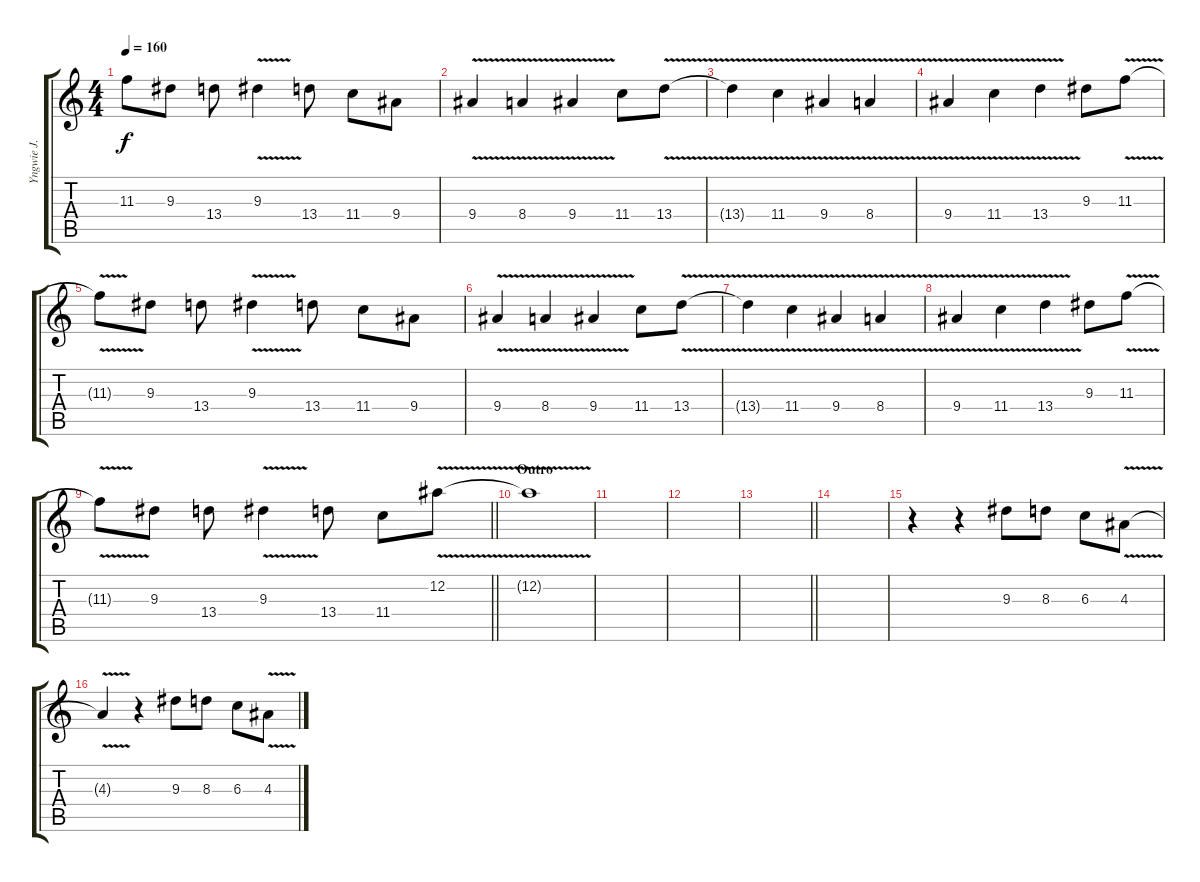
\track ("Yngwie J. Malmsteen" "Yngwie J. ") {instrument overdrivenguitar}
\staff {score tabs}
\tuning (Eb4 Bb3 Gb3 Db3 Ab2 Eb2) {hide}
\ts (4 4)
\tempo 160
\clef g2
\ks c
11.3{t}.8{dy f} 9.3.8 13.4.8 9.3{v}.4 13.4.8 11.4.8 9.4.8 |
9.4{v}.4 8.4{v}.4 9.4{v}.4 11.4.8 13.4{v}.8 |
13.4{t}.4 11.4{v}.4 9.4{v}.4 8.4{v}.4 |
9.4{v}.4 11.4{v}.4 13.4{v}.4 9.3.8 11.3{v}.8 |
11.3{t}.8 9.3.8 13.4.8 9.3{v}.4 13.4.8 11.4.8 9.4.8 |
9.4{v}.4 8.4{v}.4 9.4{v}.4 11.4.8 13.4{v}.8 |
13.4{t}.4 11.4{v}.4 9.4{v}.4 8.4{v}.4 |
9.4{v}.4 11.4{v}.4 13.4{v}.4 9.3.8 11.3{v}.8 |
\barLineRight lightlight
11.3{t}.8 9.3.8 13.4.8 9.3{v}.4 13.4.8 11.4.8 12.2{v}.8 |
\section ("" "Outro")
12.2{t}.1 |
|
|
\barLineRight lightlight
|
|
r.4 r.4 9.3.8 8.3.8 6.3.8 4.3{v}.8 |
4.3{t}.4 r.4 9.3.8 8.3.8 6.3.8 4.3{v}.8
